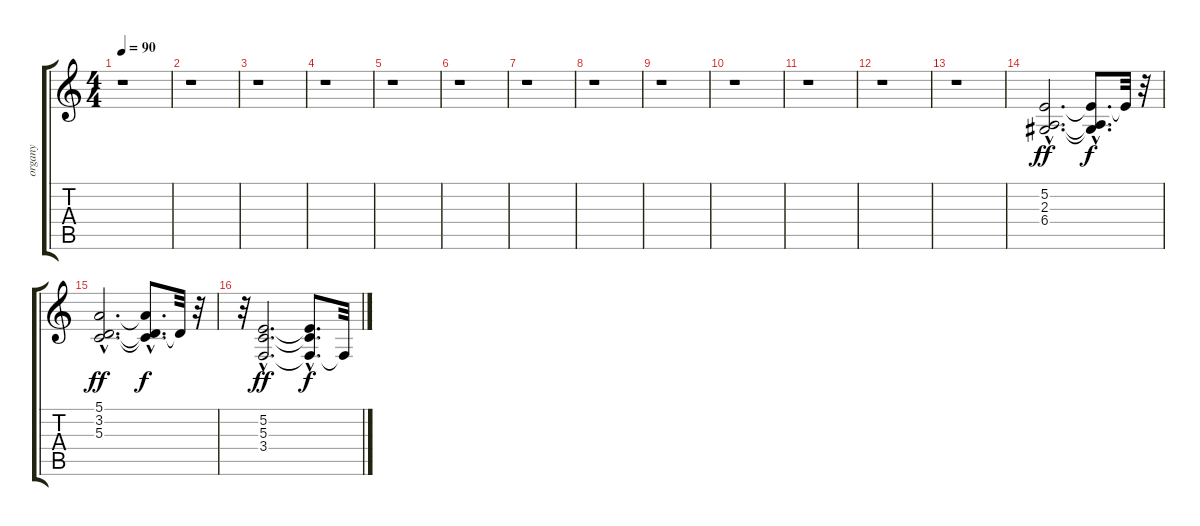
\track ("organy" "organy") {instrument rockorgan}
\staff {score tabs}
\tuning (E4 B3 G3 D3 A2 E2) {hide}
\ts (4 4)
\tempo 90
\clef g2
\ks c
r.1{dy ff} |
r.1 |
r.1 |
r.1 |
r.1 |
r.1 |
r.1 |
r.1 |
r.1 |
r.1 |
r.1 |
r.1 |
r.1 |
(5.2{hac} 2.3{hac} 6.4{hac}).2{d} (5.2{hac t} 2.3{t} 6.4{hac t}).8{d dy f} 5.2{t}.32 r.32 |
(5.1{hac} 3.2{hac} 5.3{hac}).2{d dy ff} (5.1{hac t} 3.2{hac t} 5.3{hac t}).8{d dy f} 3.2{t}.32 r.32 |
r.32 (5.2{hac} 5.3{hac} 3.4{hac}).2{d dy ff} (5.2{t} 5.3{t} 3.4{hac t}).8{d dy f} 3.4{t}.32
